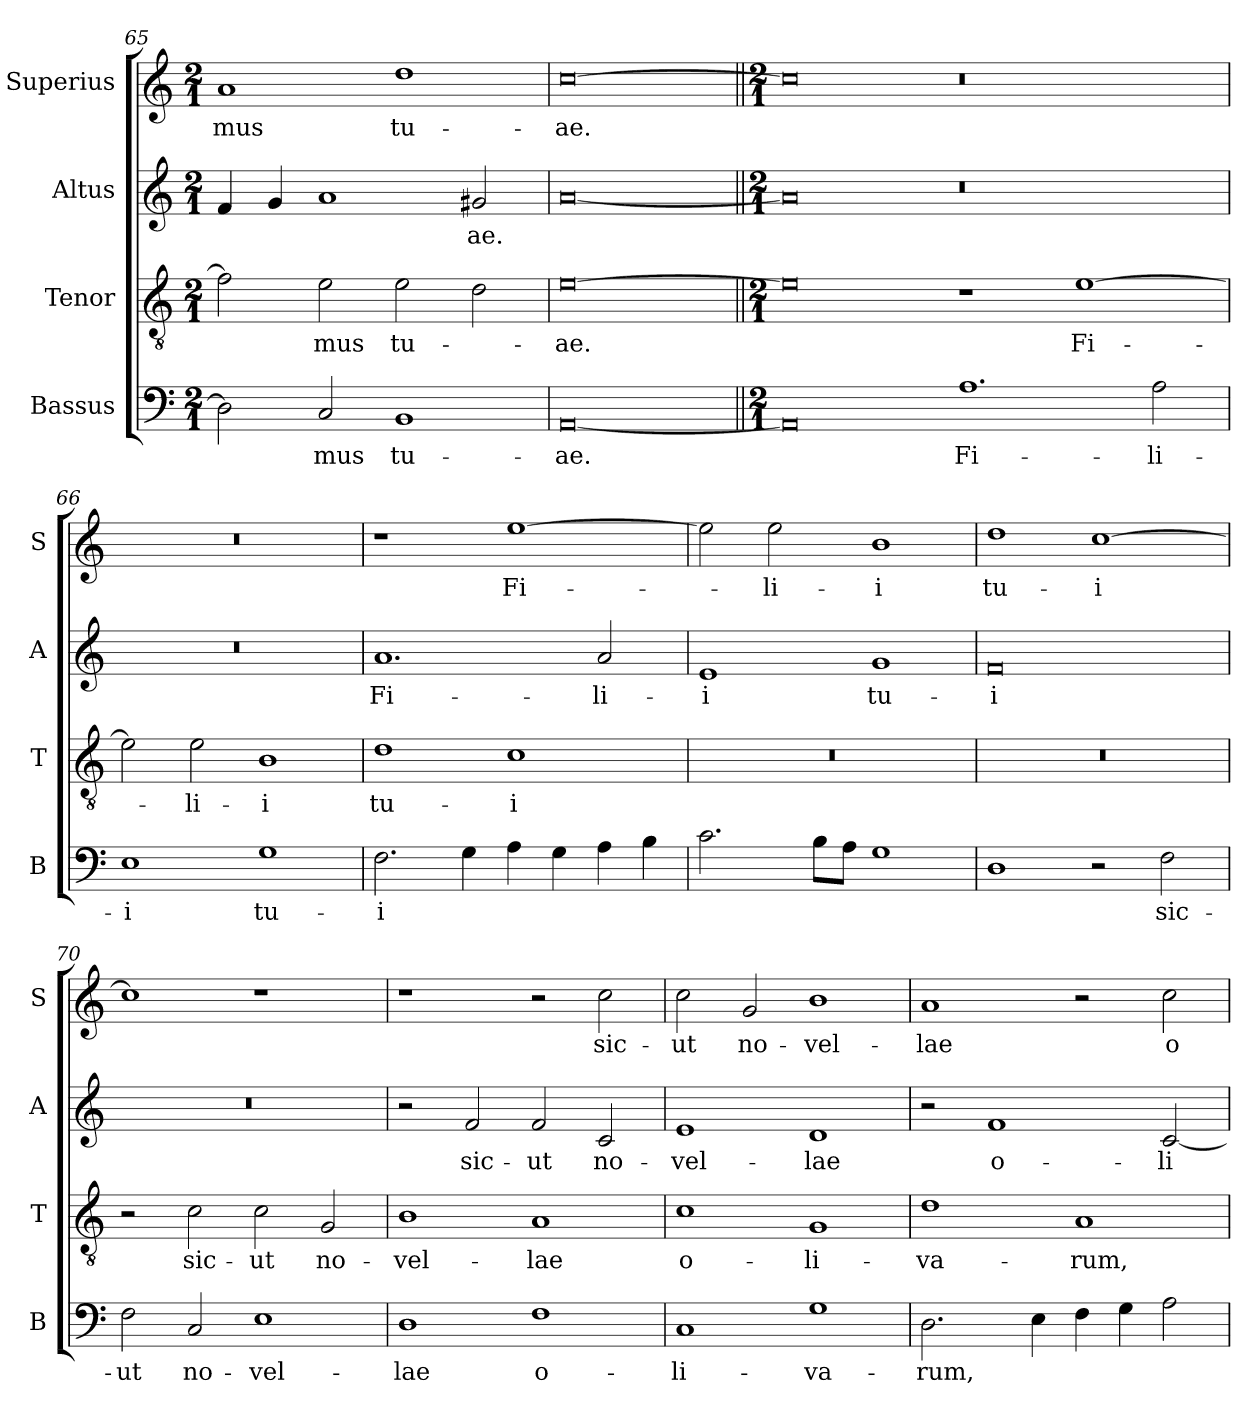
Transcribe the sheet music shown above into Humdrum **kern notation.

**kern	**text	**kern	**text	**kern	**text	**kern	**text
*part4	*part4	*part3	*part3	*part2	*part2	*part1	*part1
*staff4	*staff4	*staff3	*staff3	*staff2	*staff2	*staff1	*staff1
*I"Bassus	*	*I"Tenor	*	*I"Altus	*	*I"Superius	*
*I'B	*	*I'T	*	*I'A	*	*I'S	*
*clefF4	*	*clefGv2	*	*clefG2	*	*clefG2	*
*k[]	*	*k[]	*	*k[]	*	*k[]	*
*C:	*	*C:	*	*C:	*	*C:	*
*M2/1	*	*M2/1	*	*M2/1	*	*M2/1	*
=65	=65	=65	=65	=65	=65	=65	=65
2D]	.	2f]	.	4f	.	1a	-mus
.	.	.	.	4g	.	.	.
2C	-mus	2e	-mus	1a	.	.	.
1BB	tu-	2e	tu-	.	.	1dd	tu-
.	.	2d	.	2g#X	-ae.	.	.
=	=	=	=	=	=	=	=
[0AA	-ae.	[0e	-ae.	[0a	.	[0cc	-ae.
=||	=||	=||	=||	=||	=||	=||	=||
*M2/1	*	*M2/1	*	*M2/1	*	*M2/1	*
0AA]	.	0e]	.	0a]	.	0cc]	.
1.A	Fi-	1r	.	0r	.	0r	.
.	.	[1e	Fi-	.	.	.	.
2A	-li-	.	.	.	.	.	.
=66	=66	=66	=66	=66	=66	=66	=66
1E	-i	2e]	.	0r	.	0r	.
.	.	2e	-li-	.	.	.	.
1G	tu-	1B	-i	.	.	.	.
=67	=67	=67	=67	=67	=67	=67	=67
2.F	-i	1d	tu-	1.a	Fi-	1r	.
4G	.	.	.	.	.	.	.
4A	.	1c	-i	.	.	[1ee	Fi-
4G	.	.	.	.	.	.	.
4A	.	.	.	2a	-li-	.	.
4B	.	.	.	.	.	.	.
=68	=68	=68	=68	=68	=68	=68	=68
2.c	.	0r	.	1e	-i	2ee]	.
.	.	.	.	.	.	2ee	-li-
8BL	.	.	.	.	.	.	.
8AJ	.	.	.	.	.	.	.
1G	.	.	.	1g	tu-	1b	-i
=69	=69	=69	=69	=69	=69	=69	=69
1D	.	0r	.	0f	-i	1dd	tu-
2r	.	.	.	.	.	[1cc	-i
2F	sic-	.	.	.	.	.	.
=70	=70	=70	=70	=70	=70	=70	=70
2F	-ut	2r	.	0r	.	1cc]	.
2C	no-	2c	sic-	.	.	.	.
1E	-vel-	2c	-ut	.	.	1r	.
.	.	2G	no-	.	.	.	.
=71	=71	=71	=71	=71	=71	=71	=71
1D	-lae	1B	-vel-	2r	.	1r	.
.	.	.	.	2f	sic-	.	.
1F	o-	1A	-lae	2f	-ut	2r	.
.	.	.	.	2c	no-	2cc	sic-
=72	=72	=72	=72	=72	=72	=72	=72
1C	-li-	1c	o-	1e	-vel-	2cc	-ut
.	.	.	.	.	.	2g	no-
1G	-va-	1G	-li-	1d	-lae	1b	-vel-
=73	=73	=73	=73	=73	=73	=73	=73
2.D	-rum,	1d	-va-	2r	.	1a	-lae
.	.	.	.	1f	o-	.	.
4E	.	.	.	.	.	.	.
4F	.	1A	-rum,	.	.	2r	.
4G	.	.	.	.	.	.	.
2A	.	.	.	[2c	-li-	2cc	o-
=	=	=	=	=	=	=	=
*-	*-	*-	*-	*-	*-	*-	*-
